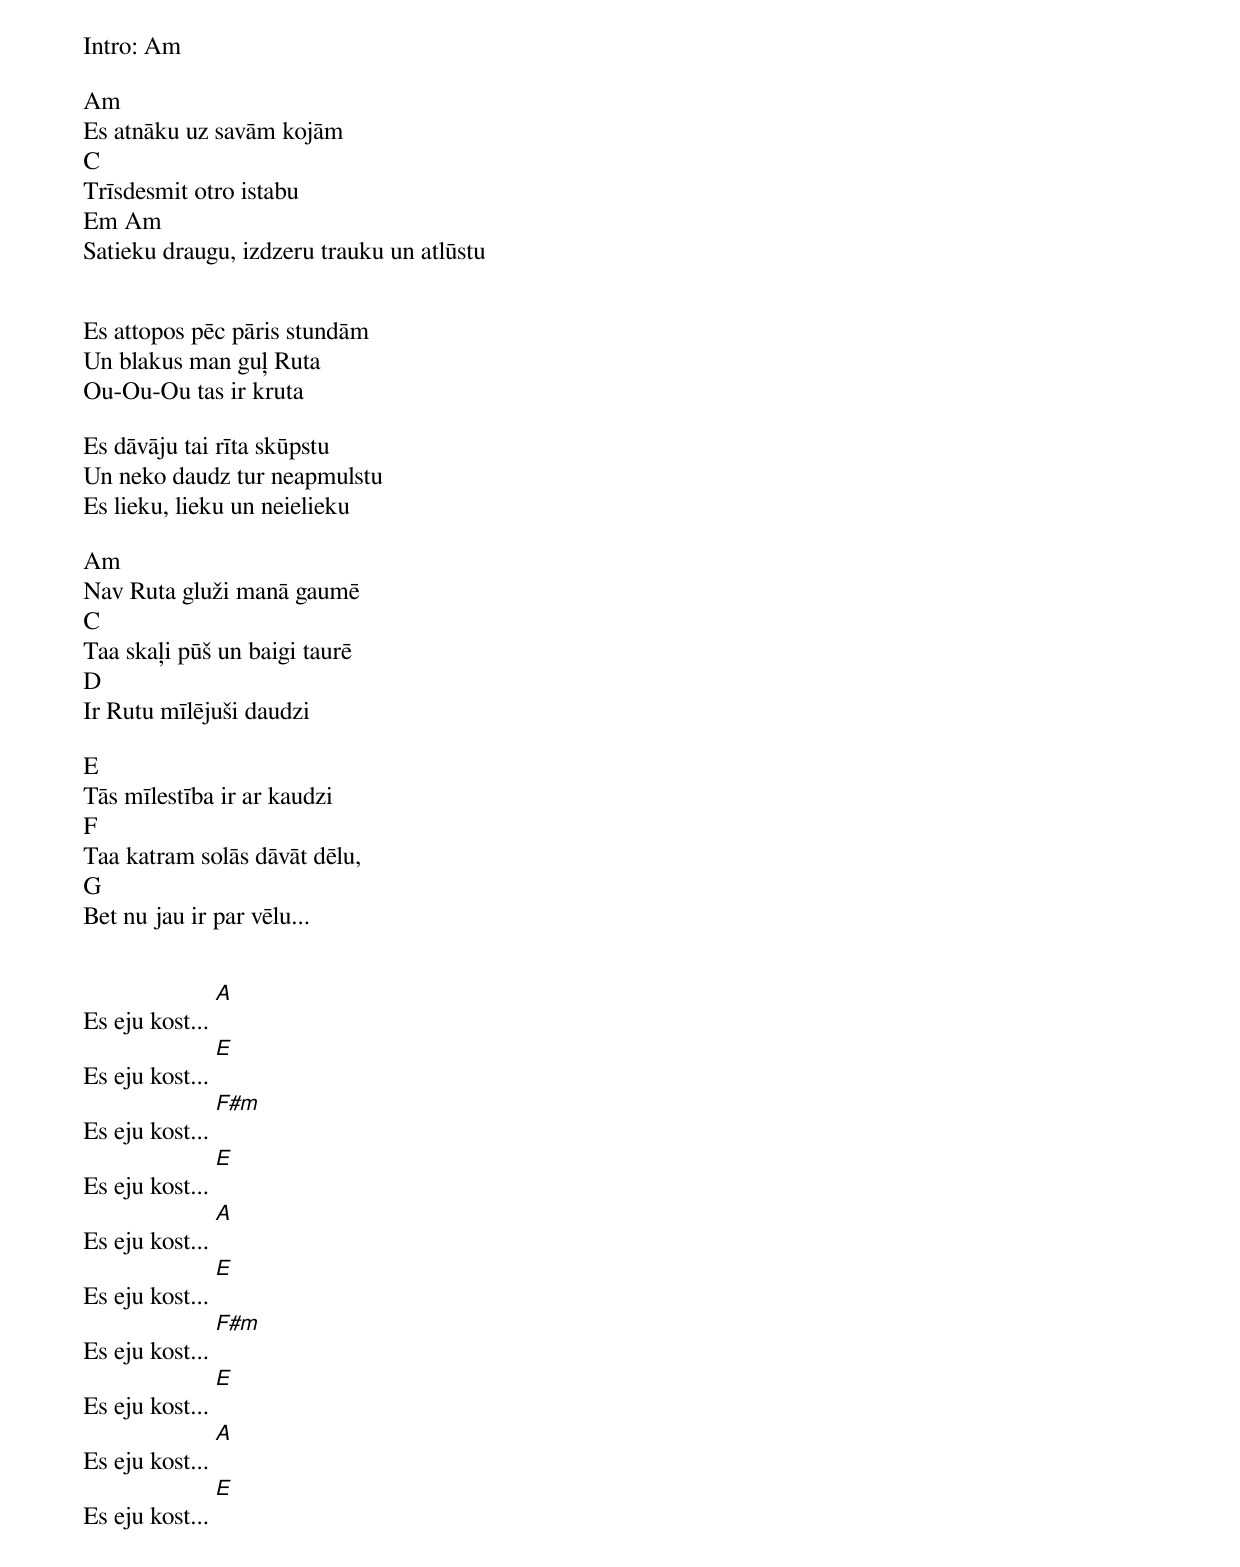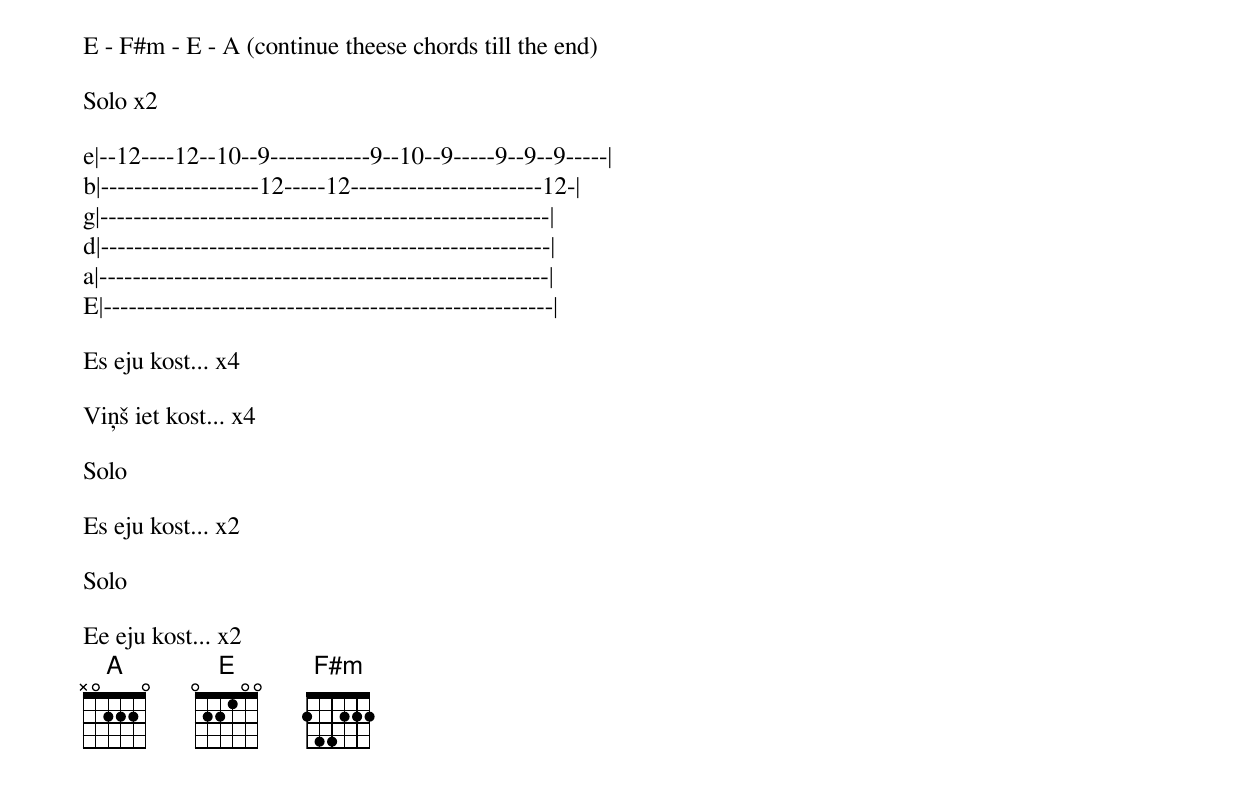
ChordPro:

Intro: Am

Am
Es atnāku uz savām kojām
C
Trīsdesmit otro istabu
Em Am
Satieku draugu, izdzeru trauku un atlūstu


Es attopos pēc pāris stundām
Un blakus man guļ Ruta
Ou-Ou-Ou tas ir kruta

Es dāvāju tai rīta skūpstu
Un neko daudz tur neapmulstu
Es lieku, lieku un neielieku

Am
Nav Ruta gluži manā gaumē
C
Taa skaļi pūš un baigi taurē
D
Ir Rutu mīlējuši daudzi

E
Tās mīlestība ir ar kaudzi
F
Taa katram solās dāvāt dēlu,
G
Bet nu jau ir par vēlu...


Es eju kost... [A]
Es eju kost... [E]
Es eju kost... [F#m]
Es eju kost... [E]
Es eju kost... [A]
Es eju kost... [E]
Es eju kost... [F#m]
Es eju kost... [E]
Es eju kost... [A]
Es eju kost... [E]

E - F#m - E - A (continue theese chords till the end)

Solo x2

e|--12----12--10--9------------9--10--9-----9--9--9-----|
b|-------------------12-----12-----------------------12-|
g|------------------------------------------------------|
d|------------------------------------------------------|
a|------------------------------------------------------|
E|------------------------------------------------------|

Es eju kost... x4

Viņš iet kost... x4

Solo

Es eju kost... x2

Solo

Ee eju kost... x2
